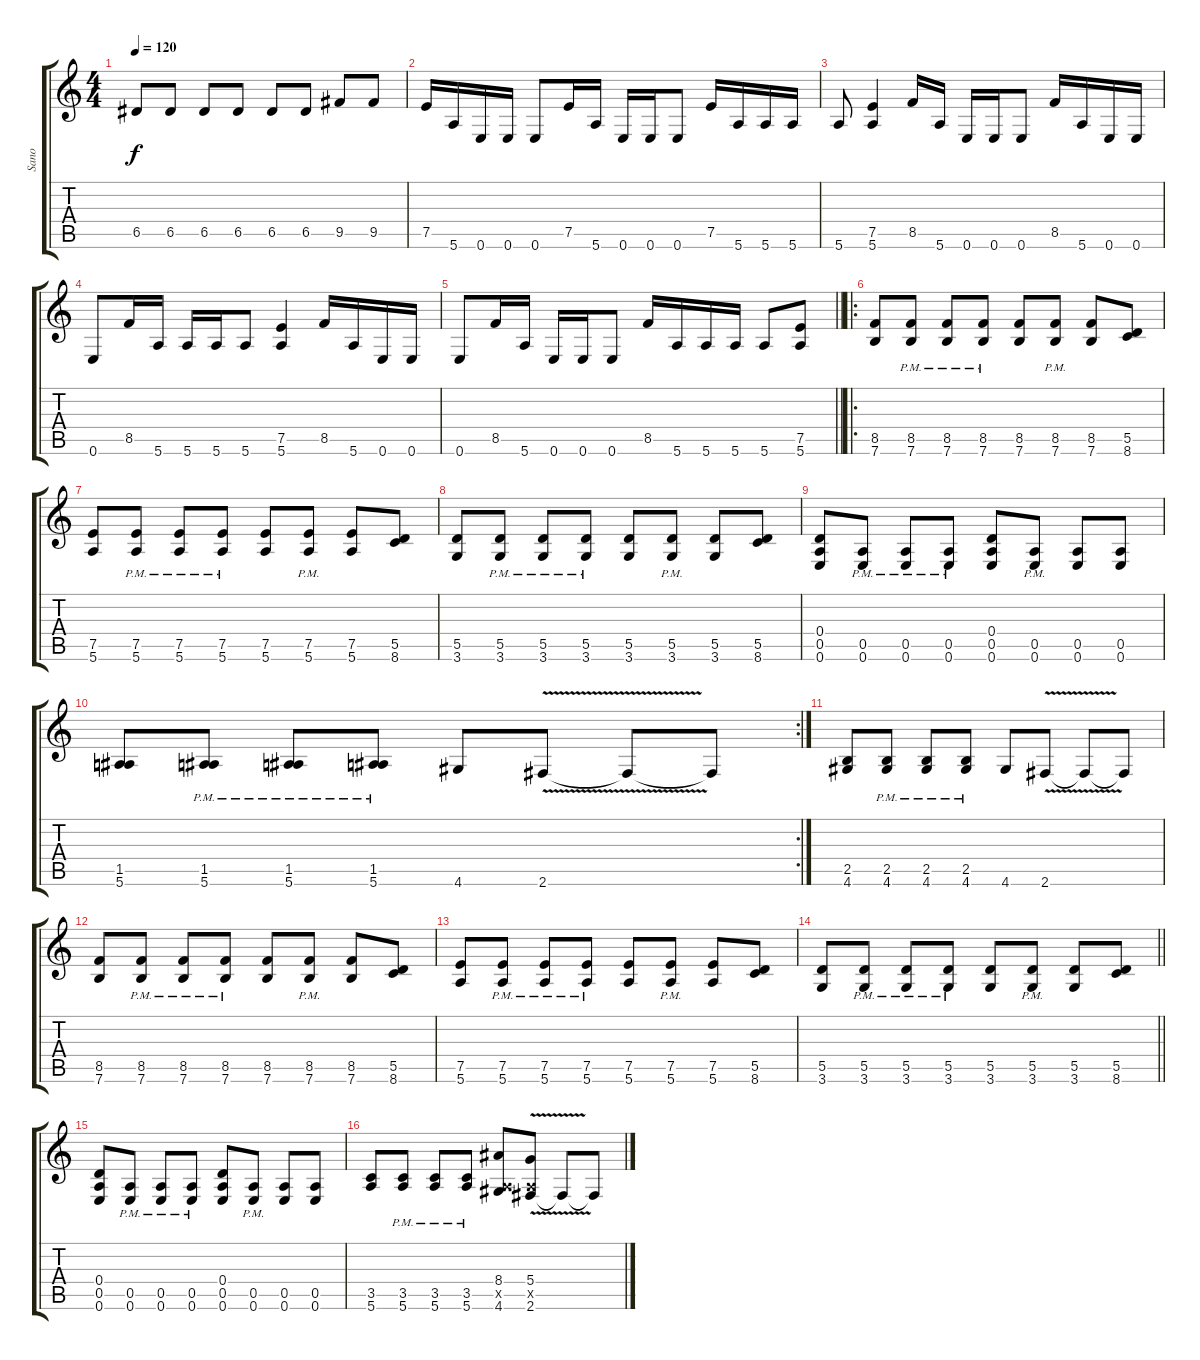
\track ("Sano" "Sano") {instrument distortionguitar}
\staff {score tabs}
\tuning (E4 B3 G3 D3 A2 E2) {hide}
\ts (4 4)
\tempo 120
\clef g2
\ks c
6.5.8{dy f} 6.5.8 6.5.8 6.5.8 6.5.8 6.5.8 9.5.8 9.5.8 |
7.5.16 5.6.16 0.6.16 0.6.16 0.6.8 7.5.16 5.6.16 0.6.16 0.6.16 0.6.8 7.5.16 5.6.16 5.6.16 5.6.16 |
5.6.8 (7.5 5.6).4 8.5.16 5.6.16 0.6.16 0.6.16 0.6.8 8.5.16 5.6.16 0.6.16 0.6.16 |
0.6.8 8.5.16 5.6.16 5.6.16 5.6.16 5.6.8 (7.5 5.6).4 8.5.16 5.6.16 0.6.16 0.6.16 |
\barLineRight lightlight
0.6.8 8.5.16 5.6.16 0.6.16 0.6.16 0.6.8 8.5.16 5.6.16 5.6.16 5.6.16 5.6.8 (7.5 5.6).8 |
\ro
(8.5 7.6).8 (8.5{pm} 7.6{pm}).8 (8.5{pm} 7.6{pm}).8 (8.5{pm} 7.6{pm}).8 (8.5 7.6).8 (8.5 7.6{pm}).8 (8.5 7.6).8 (5.5 8.6).8 |
(7.5 5.6).8 (7.5{pm} 5.6{pm}).8 (7.5{pm} 5.6{pm}).8 (7.5{pm} 5.6{pm}).8 (7.5 5.6).8 (7.5 5.6{pm}).8 (7.5 5.6).8 (5.5 8.6).8 |
(5.5 3.6).8 (5.5{pm} 3.6{pm}).8 (5.5{pm} 3.6{pm}).8 (5.5{pm} 3.6{pm}).8 (5.5 3.6).8 (5.5 3.6{pm}).8 (5.5 3.6).8 (5.5 8.6).8 |
(0.4 0.5 0.6).8 (0.5{pm} 0.6{pm}).8 (0.5{pm} 0.6{pm}).8 (0.5{pm} 0.6{pm}).8 (0.4 0.5 0.6).8 (0.5 0.6{pm}).8 (0.5 0.6).8 (0.5 0.6).8 |
\rc 2
(1.5 5.6).8 (1.5{pm} 5.6{pm}).8 (1.5{pm} 5.6{pm}).8 (1.5{pm} 5.6{pm}).8 4.6.8 2.6{v}.8 2.6{t}.8 2.6{t}.8 |
(2.5 4.6).8 (2.5{pm} 4.6{pm}).8 (2.5{pm} 4.6{pm}).8 (2.5{pm} 4.6{pm}).8 4.6.8 2.6{v}.8 2.6{t}.8 2.6{t}.8 |
(8.5 7.6).8 (8.5{pm} 7.6{pm}).8 (8.5{pm} 7.6{pm}).8 (8.5{pm} 7.6{pm}).8 (8.5 7.6).8 (8.5 7.6{pm}).8 (8.5 7.6).8 (5.5 8.6).8 |
(7.5 5.6).8 (7.5{pm} 5.6{pm}).8 (7.5{pm} 5.6{pm}).8 (7.5{pm} 5.6{pm}).8 (7.5 5.6).8 (7.5 5.6{pm}).8 (7.5 5.6).8 (5.5 8.6).8 |
\barLineRight lightlight
(5.5 3.6).8 (5.5{pm} 3.6{pm}).8 (5.5{pm} 3.6{pm}).8 (5.5{pm} 3.6{pm}).8 (5.5 3.6).8 (5.5 3.6{pm}).8 (5.5 3.6).8 (5.5 8.6).8 |
(0.4 0.5 0.6).8 (0.5{pm} 0.6{pm}).8 (0.5{pm} 0.6{pm}).8 (0.5{pm} 0.6{pm}).8 (0.4 0.5 0.6).8 (0.5 0.6{pm}).8 (0.5 0.6).8 (0.5 0.6).8 |
(3.5 5.6).8 (3.5{pm} 5.6{pm}).8 (3.5{pm} 5.6{pm}).8 (3.5{pm} 5.6{pm}).8 (8.4 0.5{x} 4.6).8 (5.4{v} 0.5{x} 2.6{v}).8 2.6{t}.8 2.6{t}.8
